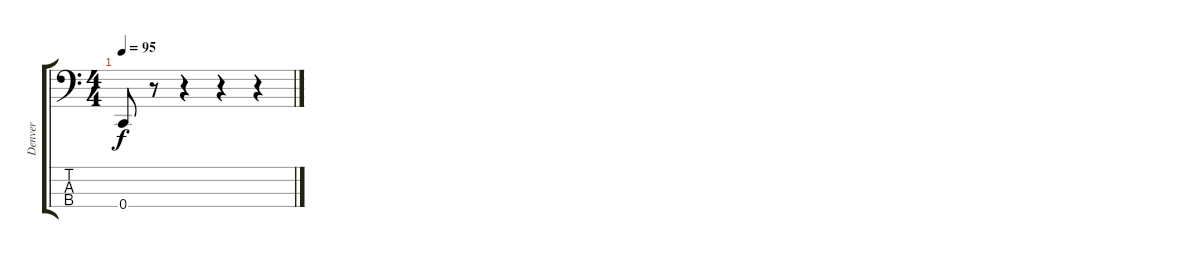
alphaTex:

\track ("Denver" "Denver") {instrument electricbasspick}
\staff {score tabs}
\tuning (F2 C2 G1 C1) {hide}
\ts (4 4)
\tempo 95
\clef f4
\ks c
0.4.8{dy f} r.8 r.4 r.4 r.4
